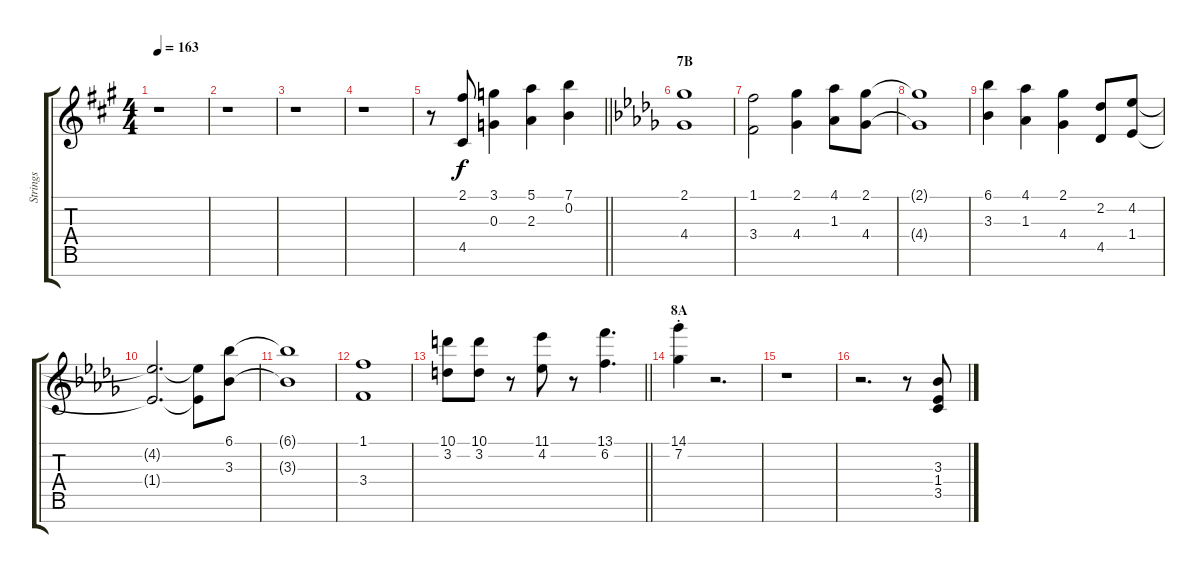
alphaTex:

\track ("Strings" "Strings") {instrument stringensemble1}
\staff {score tabs}
\tuning (E5 B4 G4 D4 A3 E3 B2) {hide}
\ts (4 4)
\tempo 163
\clef g2
\ks a
r.1{dy f} |
r.1 |
r.1 |
r.1 |
\barLineRight lightlight
r.8 (2.1 4.5).8 (3.1 0.3).4 (5.1 2.3).4 (7.1 0.2).4 |
\section ("" "7B")
\ks db
(2.1 4.4).1 |
(1.1 3.4).2 (2.1 4.4).4 (4.1 1.3).8 (2.1 4.4).8 |
(2.1{t} 4.4{t}).1 |
(6.1 3.3).4 (4.1 1.3).4 (2.1 4.4).4 (2.2 4.5).8 (4.2 1.4).8 |
(4.2{t} 1.4{t}).2{d} (4.2{t} 1.4{t}).8 (6.1 3.3).8 |
(6.1{t} 3.3{t}).1 |
(1.1 3.4).1 |
\barLineRight lightlight
(10.1 3.2).8 (10.1 3.2).8 r.8 (11.1 4.2).8 r.8 (13.1 6.2).4{d} |
\section ("" "8A")
(14.1{st} 7.2{st}).4 r.2{d} |
r.1 |
r.2{d} r.8 (3.3 1.4 3.5).8
